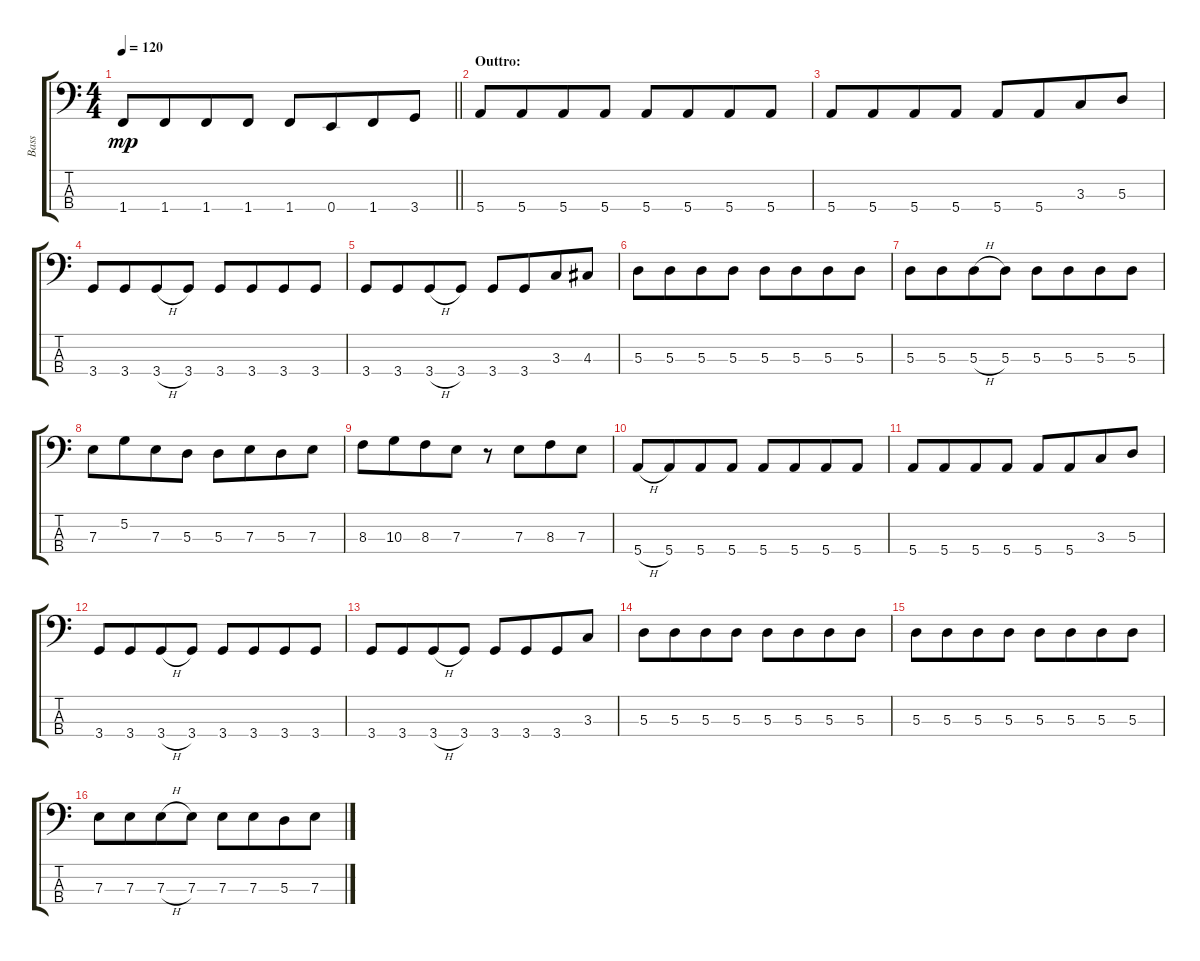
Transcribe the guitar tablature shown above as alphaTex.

\track ("Bass" "Bass") {instrument electricbassfinger}
\staff {score tabs}
\tuning (G2 D2 A1 E1) {hide}
\ts (4 4)
\tempo 120
\clef f4
\barLineRight lightlight
\ks c
1.4.8{dy mp} 1.4.8{beam merge} 1.4.8 1.4.8 1.4.8 0.4.8{beam merge} 1.4.8 3.4.8 |
\section ("" "Outtro:")
5.4.8 5.4.8{beam merge} 5.4.8 5.4.8 5.4.8 5.4.8{beam merge} 5.4.8 5.4.8 |
5.4.8 5.4.8{beam merge} 5.4.8 5.4.8 5.4.8 5.4.8{beam merge} 3.3.8 5.3.8 |
3.4.8 3.4.8{beam merge} 3.4{h}.8 3.4.8 3.4.8 3.4.8{beam merge} 3.4.8 3.4.8 |
3.4.8 3.4.8{beam merge} 3.4{h}.8 3.4.8 3.4.8 3.4.8{beam merge} 3.3.8 4.3.8 |
5.3.8 5.3.8{beam merge} 5.3.8 5.3.8 5.3.8 5.3.8{beam merge} 5.3.8 5.3.8 |
5.3.8 5.3.8{beam merge} 5.3{h}.8 5.3.8 5.3.8 5.3.8{beam merge} 5.3.8 5.3.8 |
7.3.8 5.2.8{beam merge} 7.3.8 5.3.8 5.3.8 7.3.8{beam merge} 5.3.8 7.3.8 |
8.3.8 10.3.8{beam merge} 8.3.8 7.3.8 r.8 7.3.8{beam merge} 8.3.8 7.3.8 |
5.4{h}.8 5.4.8{beam merge} 5.4.8 5.4.8 5.4.8 5.4.8{beam merge} 5.4.8 5.4.8 |
5.4.8 5.4.8{beam merge} 5.4.8 5.4.8 5.4.8 5.4.8{beam merge} 3.3.8 5.3.8 |
3.4.8 3.4.8{beam merge} 3.4{h}.8 3.4.8 3.4.8 3.4.8{beam merge} 3.4.8 3.4.8 |
3.4.8 3.4.8{beam merge} 3.4{h}.8 3.4.8 3.4.8 3.4.8{beam merge} 3.4.8 3.3.8 |
5.3.8 5.3.8{beam merge} 5.3.8 5.3.8 5.3.8 5.3.8{beam merge} 5.3.8 5.3.8 |
5.3.8 5.3.8{beam merge} 5.3.8 5.3.8 5.3.8 5.3.8{beam merge} 5.3.8 5.3.8 |
7.3.8 7.3.8{beam merge} 7.3{h}.8 7.3.8 7.3.8 7.3.8{beam merge} 5.3.8 7.3.8
